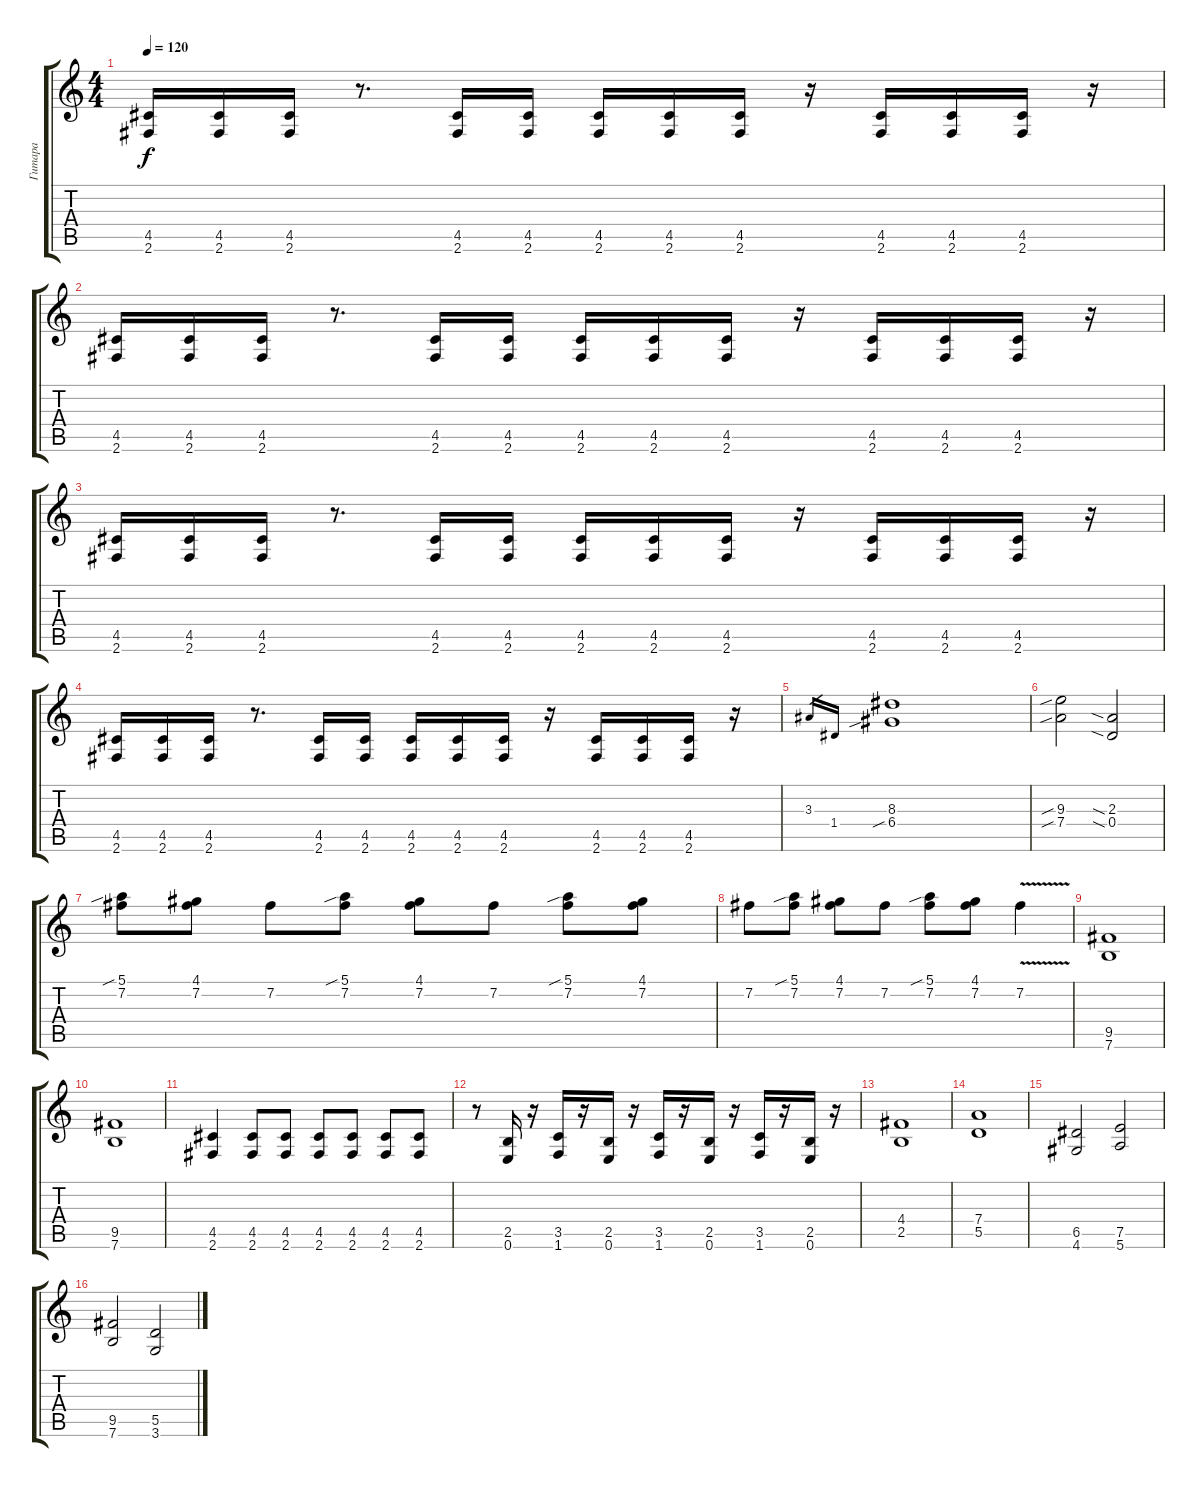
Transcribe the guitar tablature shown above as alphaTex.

\track ("Гитара" "Гитара") {instrument overdrivenguitar}
\staff {score tabs}
\tuning (E4 B3 G3 D3 A2 E2) {hide}
\ts (4 4)
\tempo 120
\clef g2
\ks c
(4.5 2.6).16{dy f} (4.5 2.6).16 (4.5 2.6).16 r.8{d} (4.5 2.6).16 (4.5 2.6).16 (4.5 2.6).16 (4.5 2.6).16 (4.5 2.6).16 r.16 (4.5 2.6).16 (4.5 2.6).16 (4.5 2.6).16 r.16 |
(4.5 2.6).16 (4.5 2.6).16 (4.5 2.6).16 r.8{d} (4.5 2.6).16 (4.5 2.6).16 (4.5 2.6).16 (4.5 2.6).16 (4.5 2.6).16 r.16 (4.5 2.6).16 (4.5 2.6).16 (4.5 2.6).16 r.16 |
(4.5 2.6).16 (4.5 2.6).16 (4.5 2.6).16 r.8{d} (4.5 2.6).16 (4.5 2.6).16 (4.5 2.6).16 (4.5 2.6).16 (4.5 2.6).16 r.16 (4.5 2.6).16 (4.5 2.6).16 (4.5 2.6).16 r.16 |
(4.5 2.6).16 (4.5 2.6).16 (4.5 2.6).16 r.8{d} (4.5 2.6).16 (4.5 2.6).16 (4.5 2.6).16 (4.5 2.6).16 (4.5 2.6).16 r.16 (4.5 2.6).16 (4.5 2.6).16 (4.5 2.6).16 r.16 |
3.3.16{gr} 1.4.16{gr} (8.3 6.4{sib}).1 |
(9.3{sib} 7.4{sib}).2 (2.3{sia} 0.4{sia}).2 |
(5.1{sib} 7.2).8 (4.1 7.2).8 7.2.8 (5.1{sib} 7.2).8 (4.1 7.2).8 7.2.8 (5.1{sib} 7.2).8 (4.1 7.2).8 |
7.2.8 (5.1{sib} 7.2).8 (4.1 7.2).8 7.2.8 (5.1{sib} 7.2).8 (4.1 7.2).8 7.2{v}.4 |
(9.5 7.6).1 |
(9.5 7.6).1 |
(4.5 2.6).4 (4.5 2.6).8 (4.5 2.6).8 (4.5 2.6).8 (4.5 2.6).8 (4.5 2.6).8 (4.5 2.6).8 |
r.8 (2.5 0.6).16 r.16 (3.5 1.6).16 r.16 (2.5 0.6).16 r.16 (3.5 1.6).16 r.16 (2.5 0.6).16 r.16 (3.5 1.6).16 r.16 (2.5 0.6).16 r.16 |
(4.4 2.5).1 |
(7.4 5.5).1 |
(6.5 4.6).2 (7.5 5.6).2 |
(9.5 7.6).2 (5.5 3.6).2
